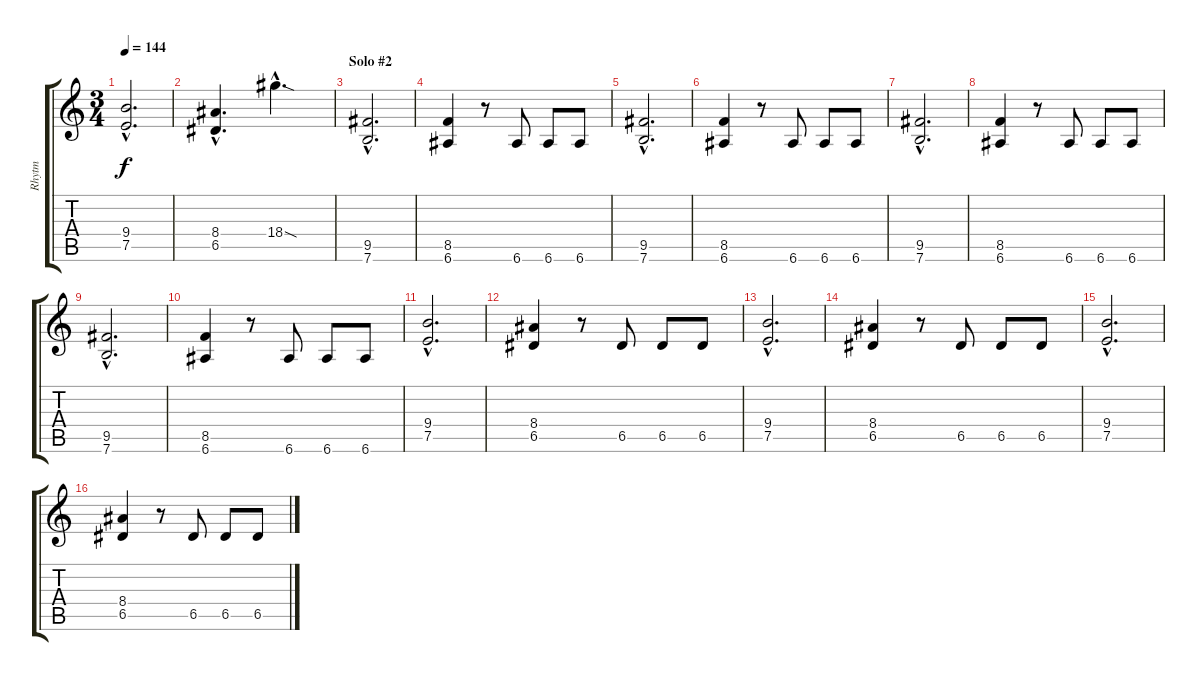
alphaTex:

\track ("Rhytm" "Rhytm") {instrument distortionguitar}
\staff {score tabs}
\tuning (E4 B3 G3 D3 A2 E2) {hide}
\ts (3 4)
\tempo 144
\clef g2
\ks c
(9.4{hac} 7.5{hac}).2{d dy f} |
(8.4{hac} 6.5{hac}).4{d} 18.4{sod hac}.4{d} |
\section ("" "Solo #2")
(9.5{hac} 7.6{hac}).2{d} |
(8.5 6.6).4 r.8 6.6.8 6.6.8 6.6.8 |
(9.5{hac} 7.6{hac}).2{d} |
(8.5 6.6).4 r.8 6.6.8 6.6.8 6.6.8 |
(9.5{hac} 7.6{hac}).2{d} |
(8.5 6.6).4 r.8 6.6.8 6.6.8 6.6.8 |
(9.5{hac} 7.6{hac}).2{d} |
(8.5 6.6).4 r.8 6.6.8 6.6.8 6.6.8 |
(9.4{hac} 7.5{hac}).2{d} |
(8.4 6.5).4 r.8 6.5.8 6.5.8 6.5.8 |
(9.4{hac} 7.5{hac}).2{d} |
(8.4 6.5).4 r.8 6.5.8 6.5.8 6.5.8 |
(9.4{hac} 7.5{hac}).2{d} |
(8.4 6.5).4 r.8 6.5.8 6.5.8 6.5.8
